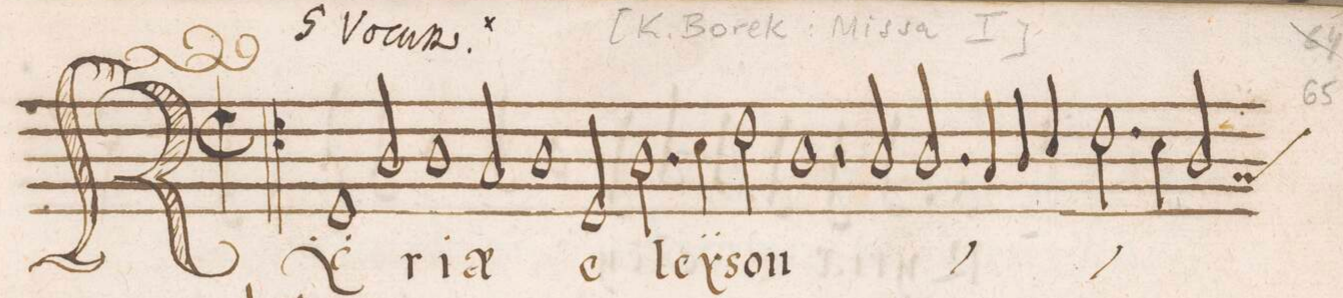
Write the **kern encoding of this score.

**kern	**text
*I"TENOR	*
*clefC4	*
*k[]	*
*met(c|)	*
*M2/1	*
1D	KŸ-
2A/	.
1A	-ri-
=2	=2
2G/	-(ae)
1A	.
=3	=3
2D/	e-
2.A\	-le-
4B\	-ÿ-
2c\	-son
=4	=4
1A	.
2r	.
2A/	KŸ-
=5	=5
2.A/	-ri-
4G/	-e
4A/	.
4B/	.
2.c\	KŸ-
=6	=6
4B\	.
*custos:G	*
2A/	.
*-	*-
